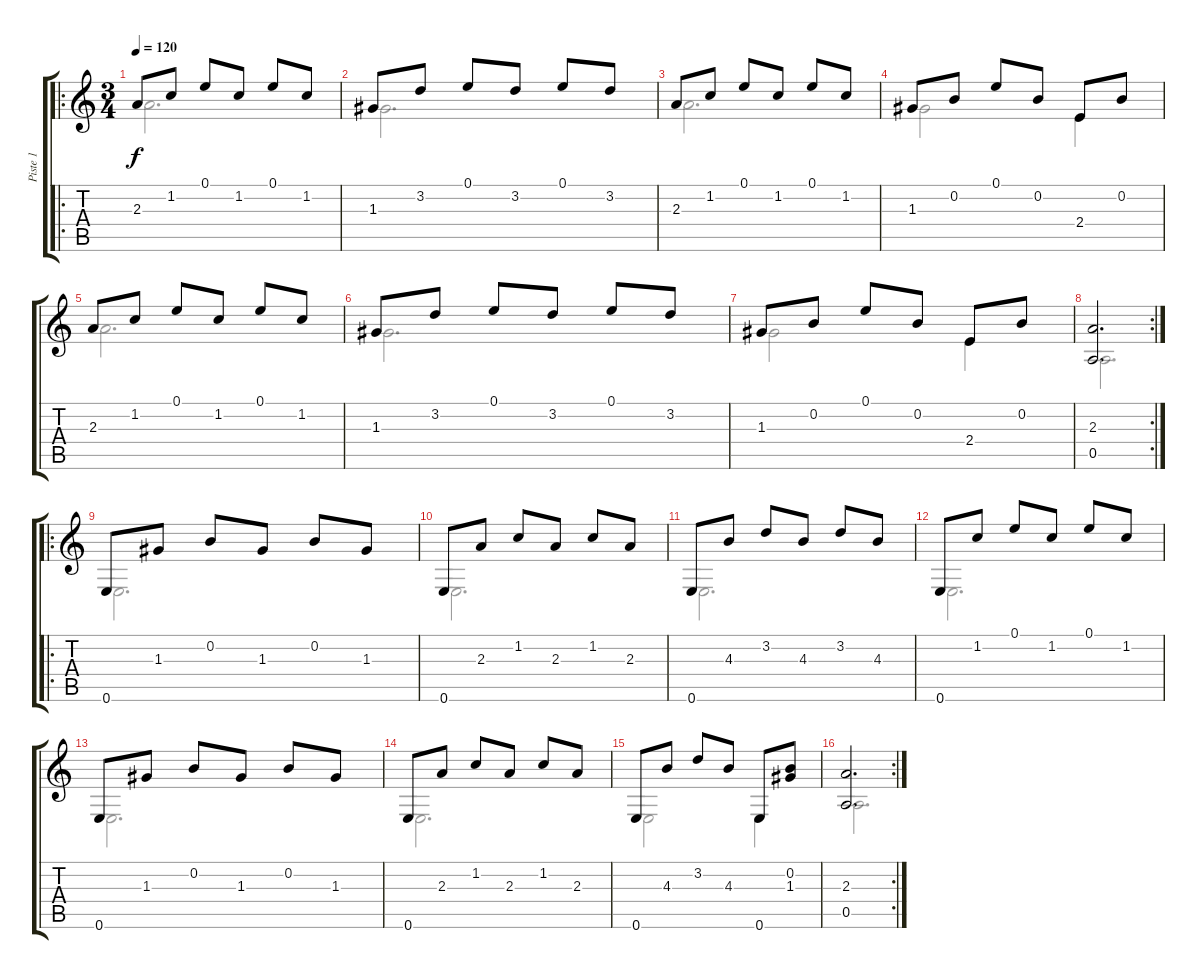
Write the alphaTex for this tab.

\track ("Piste 1" "Piste 1") {instrument acousticguitarsteel}
\staff {score tabs}
\tuning (E4 B3 G3 D3 A2 E2) {hide}
\voice
\ro
\ts (3 4)
\tempo 120
\clef g2
\ks c
2.3.8{dy f} 1.2.8 0.1.8 1.2.8 0.1.8 1.2.8 |
1.3.8 3.2.8 0.1.8 3.2.8 0.1.8 3.2.8 |
2.3.8 1.2.8 0.1.8 1.2.8 0.1.8 1.2.8 |
1.3.8 0.2.8 0.1.8 0.2.8 2.4.8 0.2.8 |
2.3.8 1.2.8 0.1.8 1.2.8 0.1.8 1.2.8 |
1.3.8 3.2.8 0.1.8 3.2.8 0.1.8 3.2.8 |
1.3.8 0.2.8 0.1.8 0.2.8 2.4.8 0.2.8 |
\rc 2
(2.3 0.5).2{d} |
\ro
0.6.8 1.3.8 0.2.8 1.3.8 0.2.8 1.3.8 |
0.6.8 2.3.8 1.2.8 2.3.8 1.2.8 2.3.8 |
0.6.8 4.3.8 3.2.8 4.3.8 3.2.8 4.3.8 |
0.6.8 1.2.8 0.1.8 1.2.8 0.1.8 1.2.8 |
0.6.8 1.3.8 0.2.8 1.3.8 0.2.8 1.3.8 |
0.6.8 2.3.8 1.2.8 2.3.8 1.2.8 2.3.8 |
0.6.8 4.3.8 3.2.8 4.3.8 0.6.8 (0.2 1.3).8 |
\rc 2
(2.3 0.5).2{d}
\voice
\clef g2
\ottava regular
\simile none
\ks c
2.3.2{d dy f} |
1.3.2{d} |
2.3.2{d} |
1.3.2 2.4.4 |
2.3.2{d} |
1.3.2{d} |
1.3.2 2.4.4 |
0.5.2{d} |
0.6.2{d} |
0.6.2{d} |
0.6.2{d} |
0.6.2{d} |
0.6.2{d} |
0.6.2{d} |
0.6.2 0.6.4 |
0.5.2{d}
